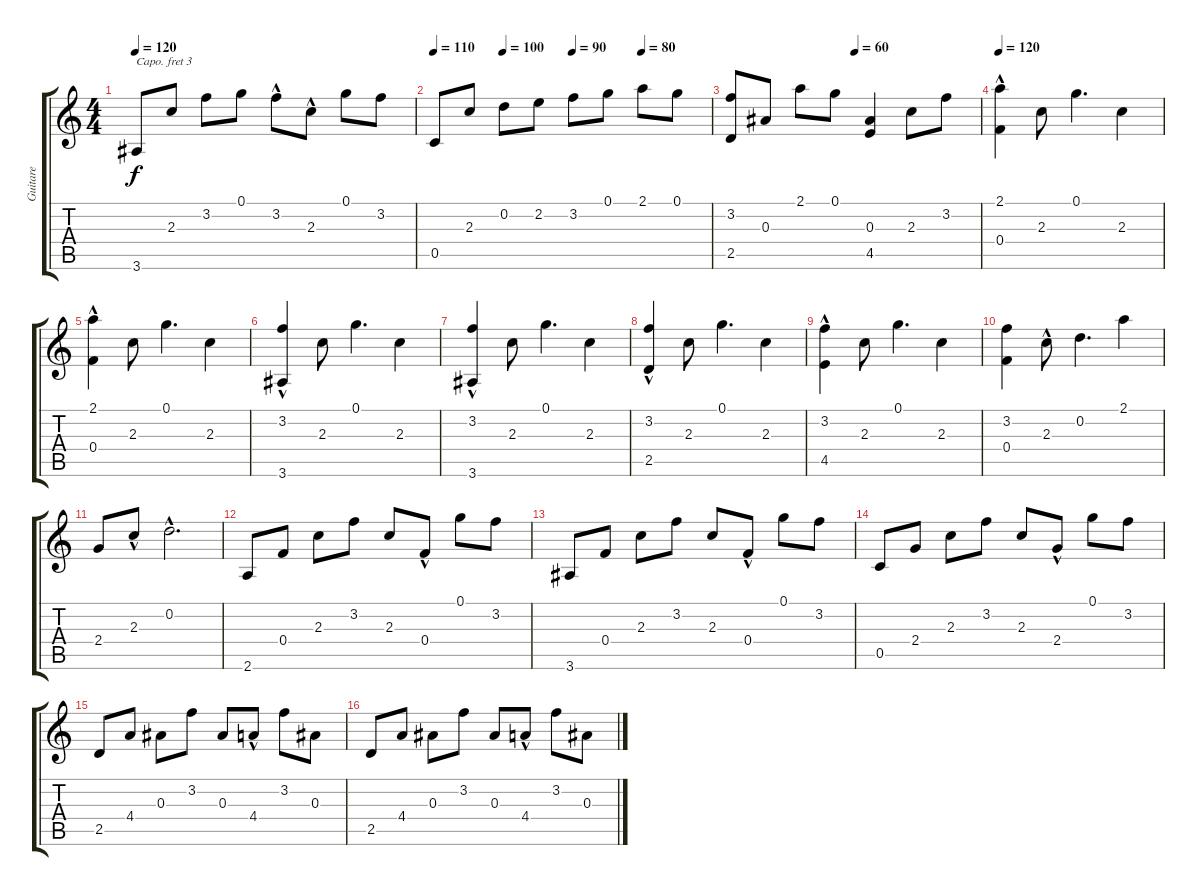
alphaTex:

\track ("Guitare" "Guitare") {instrument acousticguitarnylon}
\staff {score tabs}
\capo 3
\tuning (E4 B3 G3 D3 A2 E2) {hide}
\ts (4 4)
\tempo 120
\clef g2
\ks c
3.6.8{dy f} 2.3.8 3.2.8 0.1.8 3.2{hac}.8 2.3{hac}.8 0.1.8 3.2.8 |
\tempo 110
\tempo (100 0.25)
\tempo (90 0.5)
\tempo (80 0.75)
0.5.8 2.3.8 0.2.8 2.2.8 3.2.8 0.1.8 2.1.8 0.1.8 |
\tempo (60 0.5)
(3.2 2.5).8 0.3.8 2.1.8 0.1.8 (0.3 4.5).4 2.3.8 3.2.8 |
\tempo 120
(2.1{hac} 0.4).4 2.3.8 0.1.4{d} 2.3.4 |
(2.1{hac} 0.4).4 2.3.8 0.1.4{d} 2.3.4 |
(3.2{hac} 3.6).4 2.3.8 0.1.4{d} 2.3.4 |
(3.2{hac} 3.6).4 2.3.8 0.1.4{d} 2.3.4 |
(3.2{hac} 2.5).4 2.3.8 0.1.4{d} 2.3.4 |
(3.2{hac} 4.5).4 2.3.8 0.1.4{d} 2.3.4 |
(3.2 0.4).4 2.3{hac}.8 0.2.4{d} 2.1.4 |
2.4.8 2.3{hac}.8 0.2{hac}.2{d} |
2.6.8 0.4.8 2.3.8 3.2.8 2.3.8 0.4{hac}.8 0.1.8 3.2.8 |
3.6.8 0.4.8 2.3.8 3.2.8 2.3.8 0.4{hac}.8 0.1.8 3.2.8 |
0.5.8 2.4.8 2.3.8 3.2.8 2.3.8 2.4{hac}.8 0.1.8 3.2.8 |
2.5.8 4.4.8 0.3.8 3.2.8 0.3.8 4.4{hac}.8 3.2.8 0.3.8 |
2.5.8 4.4.8 0.3.8 3.2.8 0.3.8 4.4{hac}.8 3.2.8 0.3.8
